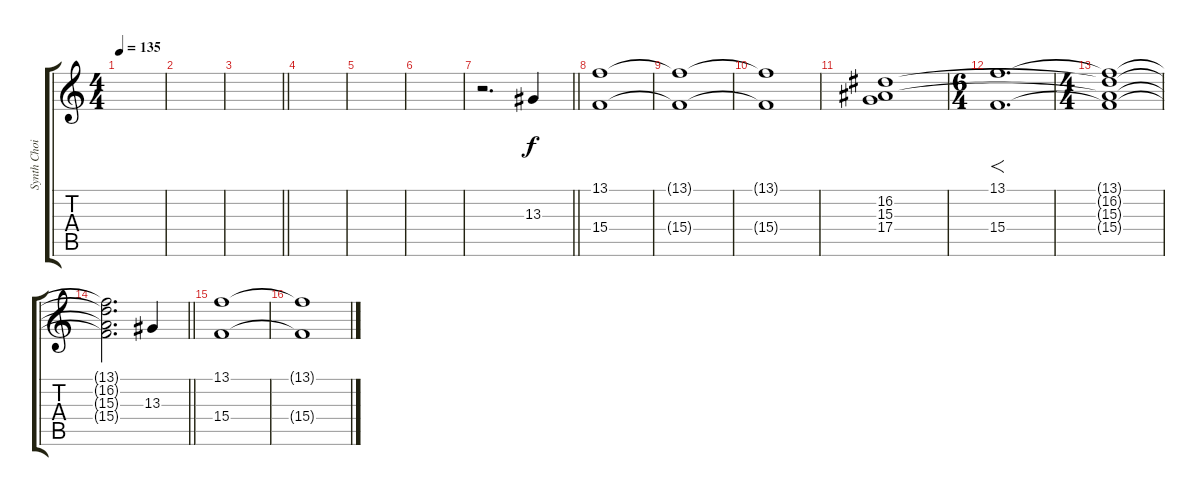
\track ("Synth Choir" "Synth Choi") {instrument pad4choir}
\staff {score tabs}
\tuning (E4 B3 G3 D3 A2 E2) {hide}
\ts (4 4)
\tempo 135
\clef g2
\ks c
|
|
\barLineRight lightlight
|
|
|
|
\barLineRight lightlight
r.2{d} 13.3.4 |
(13.1 15.4).1 |
(13.1{t} 15.4{t}).1 |
(13.1{t} 15.4{t}).1 |
(16.2 15.3 17.4).1 |
\ts (6 4)
(13.1 15.4).1{f d} |
\ts (4 4)
(13.1{t} 16.2{t} 15.3{t} 15.4{t}).1 |
\barLineRight lightlight
(13.1{t} 16.2{t} 15.3{t} 15.4{t}).2{d} 13.3.4 |
(13.1 15.4).1 |
(13.1{t} 15.4{t}).1
